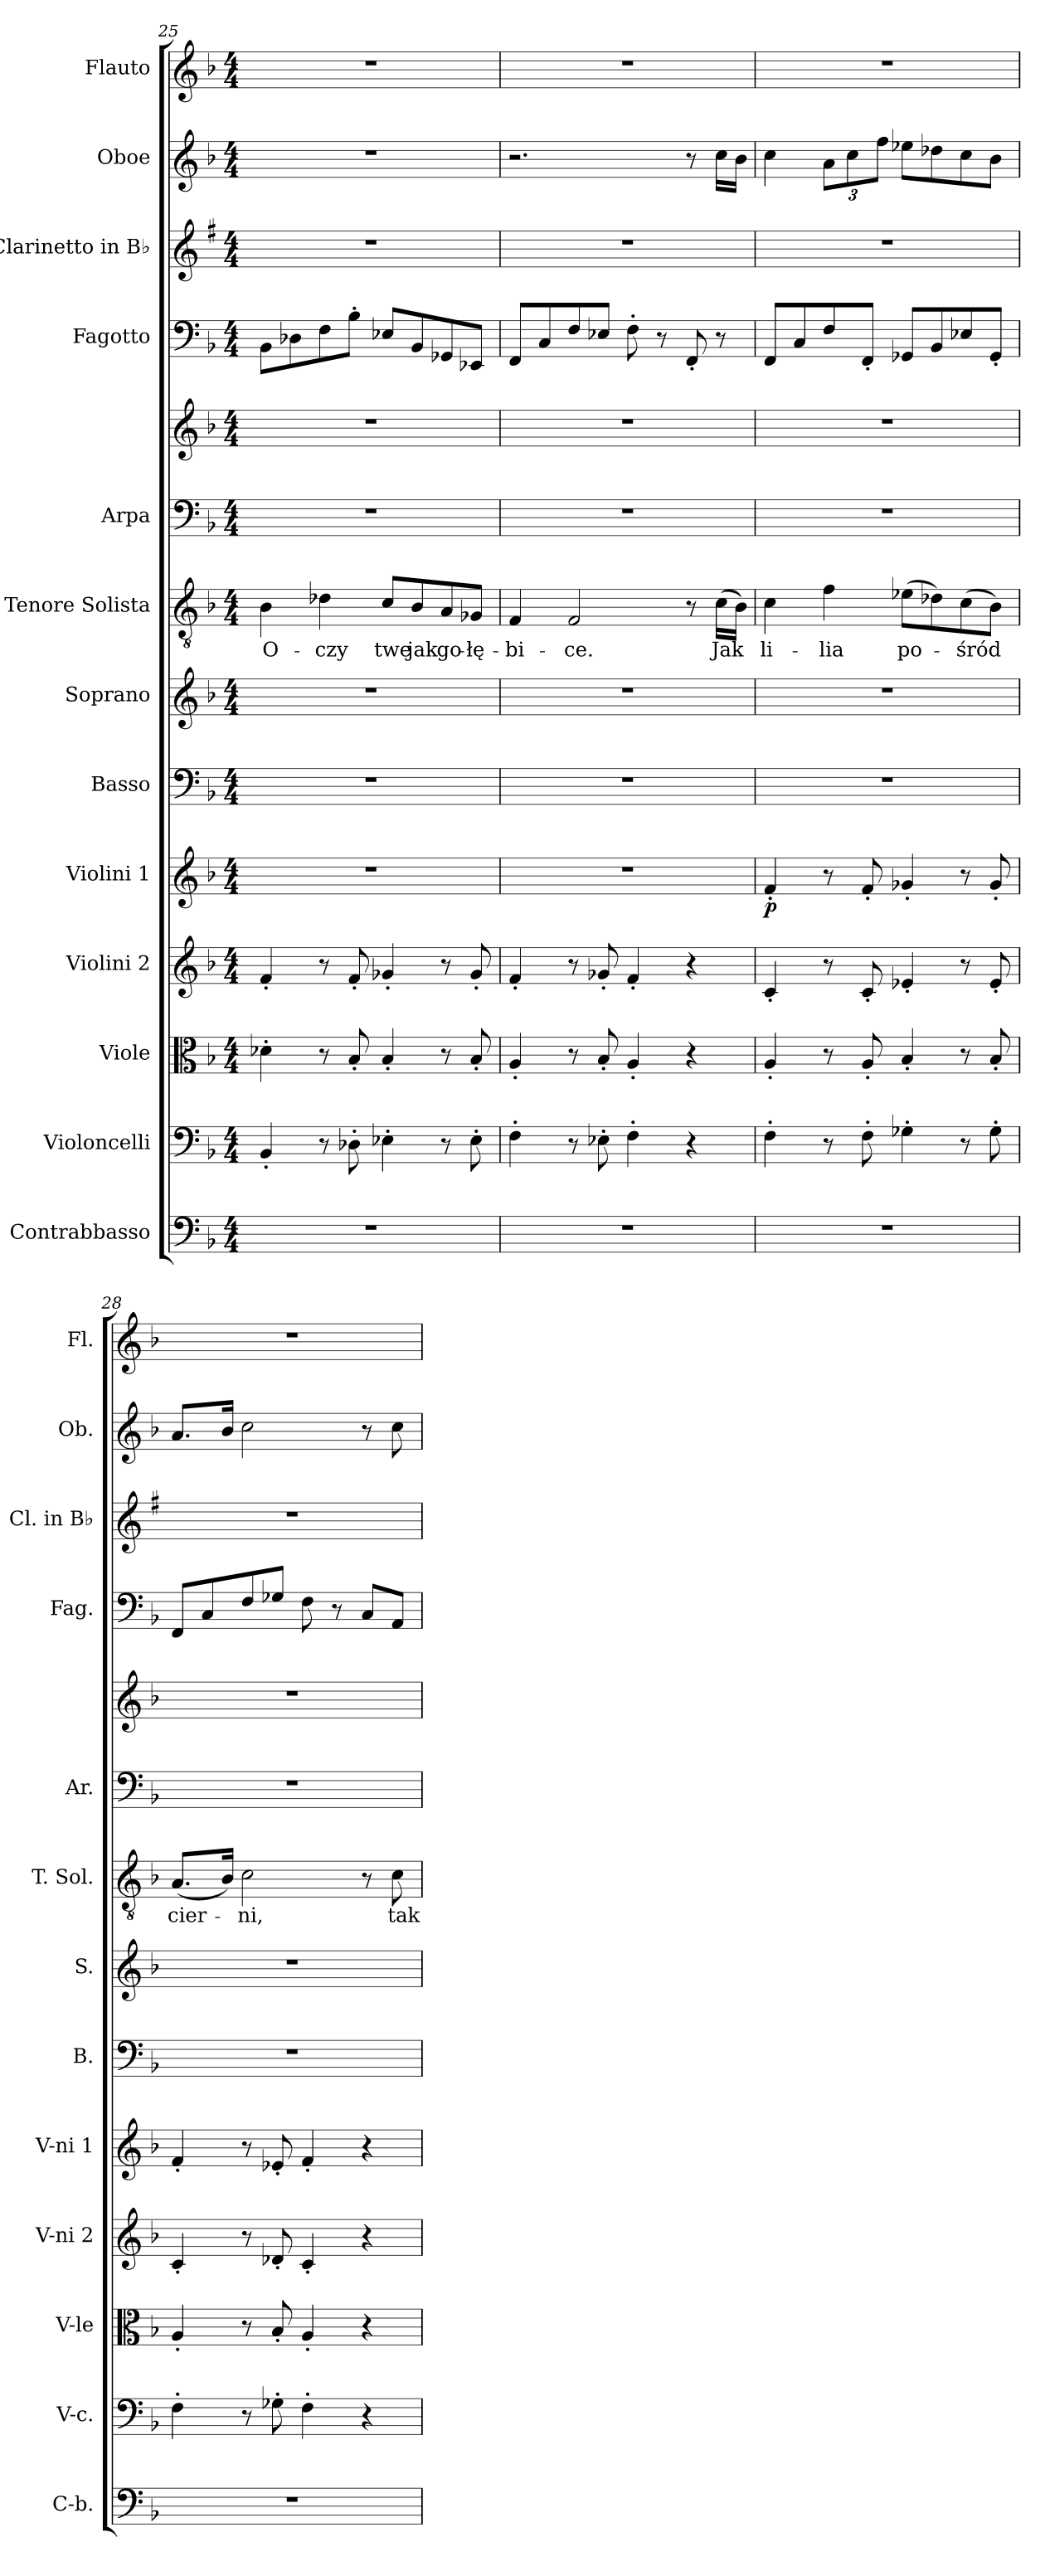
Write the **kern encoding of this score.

**kern	**kern	**kern	**kern	**kern	**dynam	**kern	**kern	**kern	**text	**kern	**kern	**kern	**kern	**kern	**kern
*part13	*part12	*part11	*part10	*part9	*part9	*part8	*part7	*part6	*part6	*part5	*part5	*part4	*part3	*part2	*part1
*staff14	*staff13	*staff12	*staff11	*staff10	*staff10	*staff9	*staff8	*staff7	*staff7	*staff6	*staff5	*staff4	*staff3	*staff2	*staff1
*I"Contrabbasso	*I"Violoncelli	*I"Viole	*I"Violini 2	*I"Violini 1	*	*I"Basso	*I"Soprano	*I"Tenore Solista	*	*I"Arpa	*	*I"Fagotto	*I"Clarinetto in B♭	*I"Oboe	*I"Flauto
*I'C-b.	*I'V-c.	*I'V-le	*I'V-ni 2	*I'V-ni 1	*	*I'B.	*I'S.	*I'T. Sol.	*	*I'Ar.	*	*I'Fag.	*I'Cl. in B♭	*I'Ob.	*I'Fl.
*clefF4	*clefF4	*clefC3	*clefG2	*clefG2	*	*clefF4	*clefG2	*clefGv2	*	*clefF4	*clefG2	*clefF4	*clefG2	*clefG2	*clefG2
*	*	*	*	*	*	*	*	*	*	*	*	*	*ITrd1c2	*	*
*k[b-]	*k[b-]	*k[b-]	*k[b-]	*k[b-]	*	*k[b-]	*k[b-]	*k[b-]	*	*k[b-]	*k[b-]	*k[b-]	*k[b-]	*k[b-]	*k[b-]
*M4/4	*M4/4	*M4/4	*M4/4	*M4/4	*	*M4/4	*M4/4	*M4/4	*	*M4/4	*M4/4	*M4/4	*M4/4	*M4/4	*M4/4
=25	=25	=25	=25	=25	=25	=25	=25	=25	=25	=25	=25	=25	=25	=25	=25
1r	4BB-'	4d-X'	4f'	1r	.	1r	1r	4B-	O-	1r	1r	8BB-L	1r	1r	1r
.	.	.	.	.	.	.	.	.	.	.	.	8D-X	.	.	.
.	8r	8r	8r	.	.	.	.	4d-X	-czy	.	.	8F	.	.	.
.	8D-X'	8B-'	8f'	.	.	.	.	.	.	.	.	8B-'J	.	.	.
.	4E-X'	4B-'	4g-X'	.	.	.	.	8cL	twe	.	.	8E-XL	.	.	.
.	.	.	.	.	.	.	.	8B-	jak	.	.	8BB-	.	.	.
.	8r	8r	8r	.	.	.	.	8A	go-	.	.	8GG-X	.	.	.
.	8E-'	8B-'	8g-'	.	.	.	.	8G-XJ	-łę-	.	.	8EE-XJ	.	.	.
=26	=26	=26	=26	=26	=26	=26	=26	=26	=26	=26	=26	=26	=26	=26	=26
1r	4F'	4A'	4f'	1r	.	1r	1r	4F	-bi-	1r	1r	8FFL	1r	2.r	1r
.	.	.	.	.	.	.	.	.	.	.	.	8C	.	.	.
.	8r	8r	8r	.	.	.	.	2F	-ce.	.	.	8F	.	.	.
.	8E-X'	8B-'	8g-X'	.	.	.	.	.	.	.	.	8E-XJ	.	.	.
.	4F'	4A'	4f'	.	.	.	.	.	.	.	.	8F'	.	.	.
.	.	.	.	.	.	.	.	.	.	.	.	8r	.	.	.
.	4r	4r	4r	.	.	.	.	8r	.	.	.	8FF'	.	8r	.
.	.	.	.	.	.	.	.	(16cLL	Jak	.	.	8r	.	16ccLL	.
.	.	.	.	.	.	.	.	16B-JJ)	.	.	.	.	.	16b-JJ	.
=27	=27	=27	=27	=27	=27	=27	=27	=27	=27	=27	=27	=27	=27	=27	=27
1r	4F'	4A'	4c'	4f'	p	1r	1r	4c	li-	1r	1r	8FFL	1r	4cc	1r
.	.	.	.	.	.	.	.	.	.	.	.	8C	.	.	.
.	8r	8r	8r	8r	.	.	.	4f	-lia	.	.	8F	.	12aL	.
.	.	.	.	.	.	.	.	.	.	.	.	.	.	12cc	.
.	8F'	8A'	8c'	8f'	.	.	.	.	.	.	.	8FF'J	.	.	.
.	.	.	.	.	.	.	.	.	.	.	.	.	.	12ffJ	.
.	4G-X'	4B-'	4e-X'	4g-X'	.	.	.	(8e-XL	po-	.	.	8GG-XL	.	8ee-XL	.
.	.	.	.	.	.	.	.	8d-X)	.	.	.	8BB-	.	8dd-X	.
.	8r	8r	8r	8r	.	.	.	(8c	-śród	.	.	8E-X	.	8cc	.
.	8G-'	8B-'	8e-'	8g-'	.	.	.	8B-J)	.	.	.	8GG-'J	.	8b-J	.
=28	=28	=28	=28	=28	=28	=28	=28	=28	=28	=28	=28	=28	=28	=28	=28
1r	4F'	4A'	4c'	4f'	.	1r	1r	(8.AL	cier-	1r	1r	8FFL	1r	8.aL	1r
.	.	.	.	.	.	.	.	.	.	.	.	8C	.	.	.
.	.	.	.	.	.	.	.	16B-Jk)	.	.	.	.	.	16b-Jk	.
.	8r	8r	8r	8r	.	.	.	2c	-ni,	.	.	8F	.	2cc	.
.	8G-X'	8B-'	8d-X'	8e-X'	.	.	.	.	.	.	.	8G-XJ	.	.	.
.	4F'	4A'	4c'	4f'	.	.	.	.	.	.	.	8F	.	.	.
.	.	.	.	.	.	.	.	.	.	.	.	8r	.	.	.
.	4r	4r	4r	4r	.	.	.	8r	.	.	.	8CL	.	8r	.
.	.	.	.	.	.	.	.	8c	tak	.	.	8AAJ	.	8cc	.
=	=	=	=	=	=	=	=	=	=	=	=	=	=	=	=
*-	*-	*-	*-	*-	*-	*-	*-	*-	*-	*-	*-	*-	*-	*-	*-
